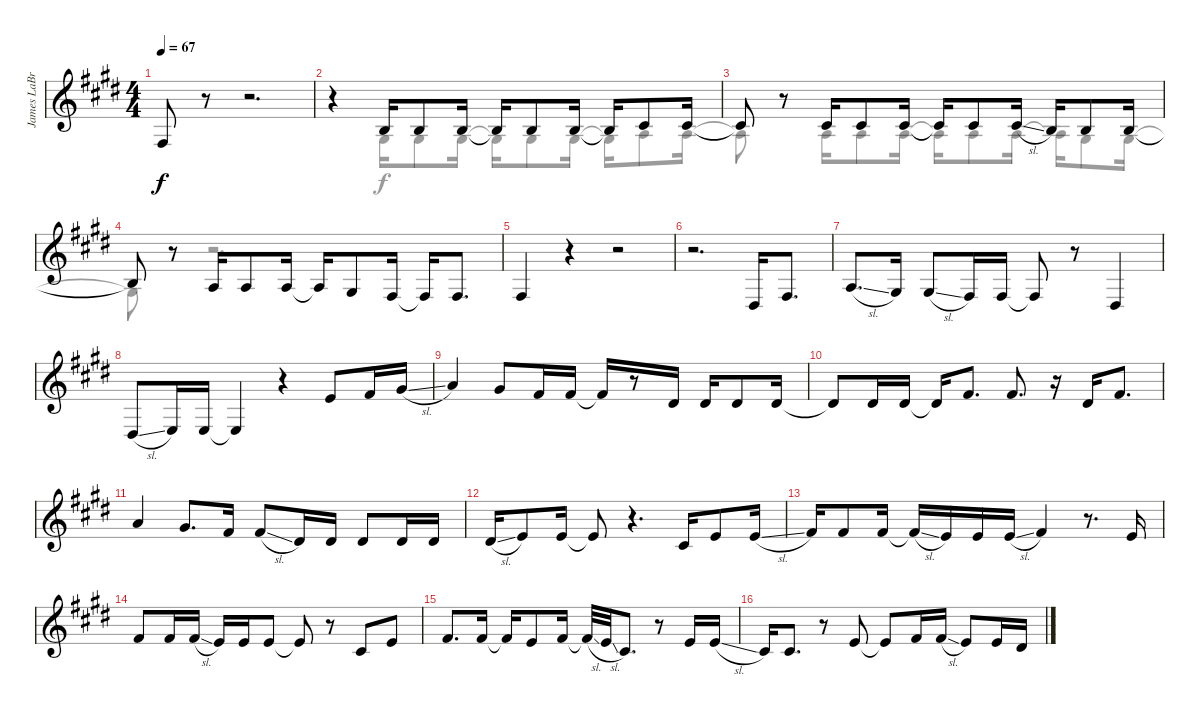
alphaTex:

\track ("James LaBrie - Vocals" "James LaBr") {instrument lead6voice}
\staff {score}
\tuning (E4 B3 G3 D3 A2 E2) {hide}
\voice
\ts (4 4)
\tempo 67
\clef g2
\ks e
4.4{t}.8{dy f} r.8 r.2{d} |
r.4 9.4.16 9.4.8 9.4.16 9.4{t}.16 9.4.8 9.4.16 9.4{t}.16 6.3.8 6.3.16 |
6.3{t}.8 r.8 6.3.16 6.3.8 6.3.16 6.3{t}.16 6.3.8 6.3{sl}.16 4.3.16 4.3.8 4.3.16 |
4.3{t}.8 r.8 7.4.16 7.4.8 7.4.16 7.4{t}.16 6.4.8 4.4.16 4.4{t}.16 4.4.8{d} |
4.4.4 r.4 r.2 |
r.2{d} 6.5.16 4.4.8{d} |
7.4{sl}.8{d} 6.4.16 6.4{sl}.8 4.4.16 4.4.16 4.4{t}.8 r.8 6.5.4 |
6.5{sl}.8 7.5.16 7.5.16 7.5{t}.4 r.4 5.2.8 7.2.16 9.2{sl}.16 |
10.2.4 9.2.8 7.2.16 7.2.16 7.2{t}.16 r.8 8.3.16 8.3.16 8.3.8 8.3.16 |
8.3{t}.8 8.3.16 8.3.16 8.3{t}.16 7.2.8{d} 7.2.8{d} r.16 8.3.16 7.2.8{d} |
10.2.4 9.2.8{d} 7.2.16 7.2{sl}.8 4.2.16 4.2.16 8.3.8 8.3.16 8.3.16 |
8.3{sl}.16 9.3.8 9.3.16 9.3{t}.8 r.4{d} 6.3.16 9.3.8 9.3{sl}.16 |
11.3.16 11.3.8 11.3.16 11.3{sl t}.16 9.3.16 9.3.16 9.3{sl}.16 11.3.4 r.8{d} 9.3.16 |
11.3.8 11.3.16 11.3{sl}.16 9.3.16 9.3.16 9.3.8 9.3{t}.8 r.8 6.3.8 9.3.8 |
7.2.8{d} 7.2.16 7.2{t}.16 9.3.8 11.3.16 11.3{sl t}.32 9.3{sl}.32 6.3.8{d} r.8 9.3.16 9.3{sl}.16 |
6.3.16 6.3.8{d} r.8 9.3.8 9.3{t}.8 11.3.16 11.3{sl}.16 9.3.8 9.3.16 8.3.16
\voice
\clef g2
\ottava regular
\simile none
\ks e
|
r.4 6.4.16 6.4.8 6.4.16 6.4{t}.16 6.4.8 6.4.16 6.4{t}.16 7.4.8 7.4.16 |
7.4{t}.8 r.8 7.4.16 7.4.8 7.4.16 7.4{t}.16 7.4.8 7.4.16 7.4{t}.16 6.4.8 6.4.16 |
6.4{t}.8 r.8 r.2{d} |
|
|
|
|
|
|
|
|
|
|
|
